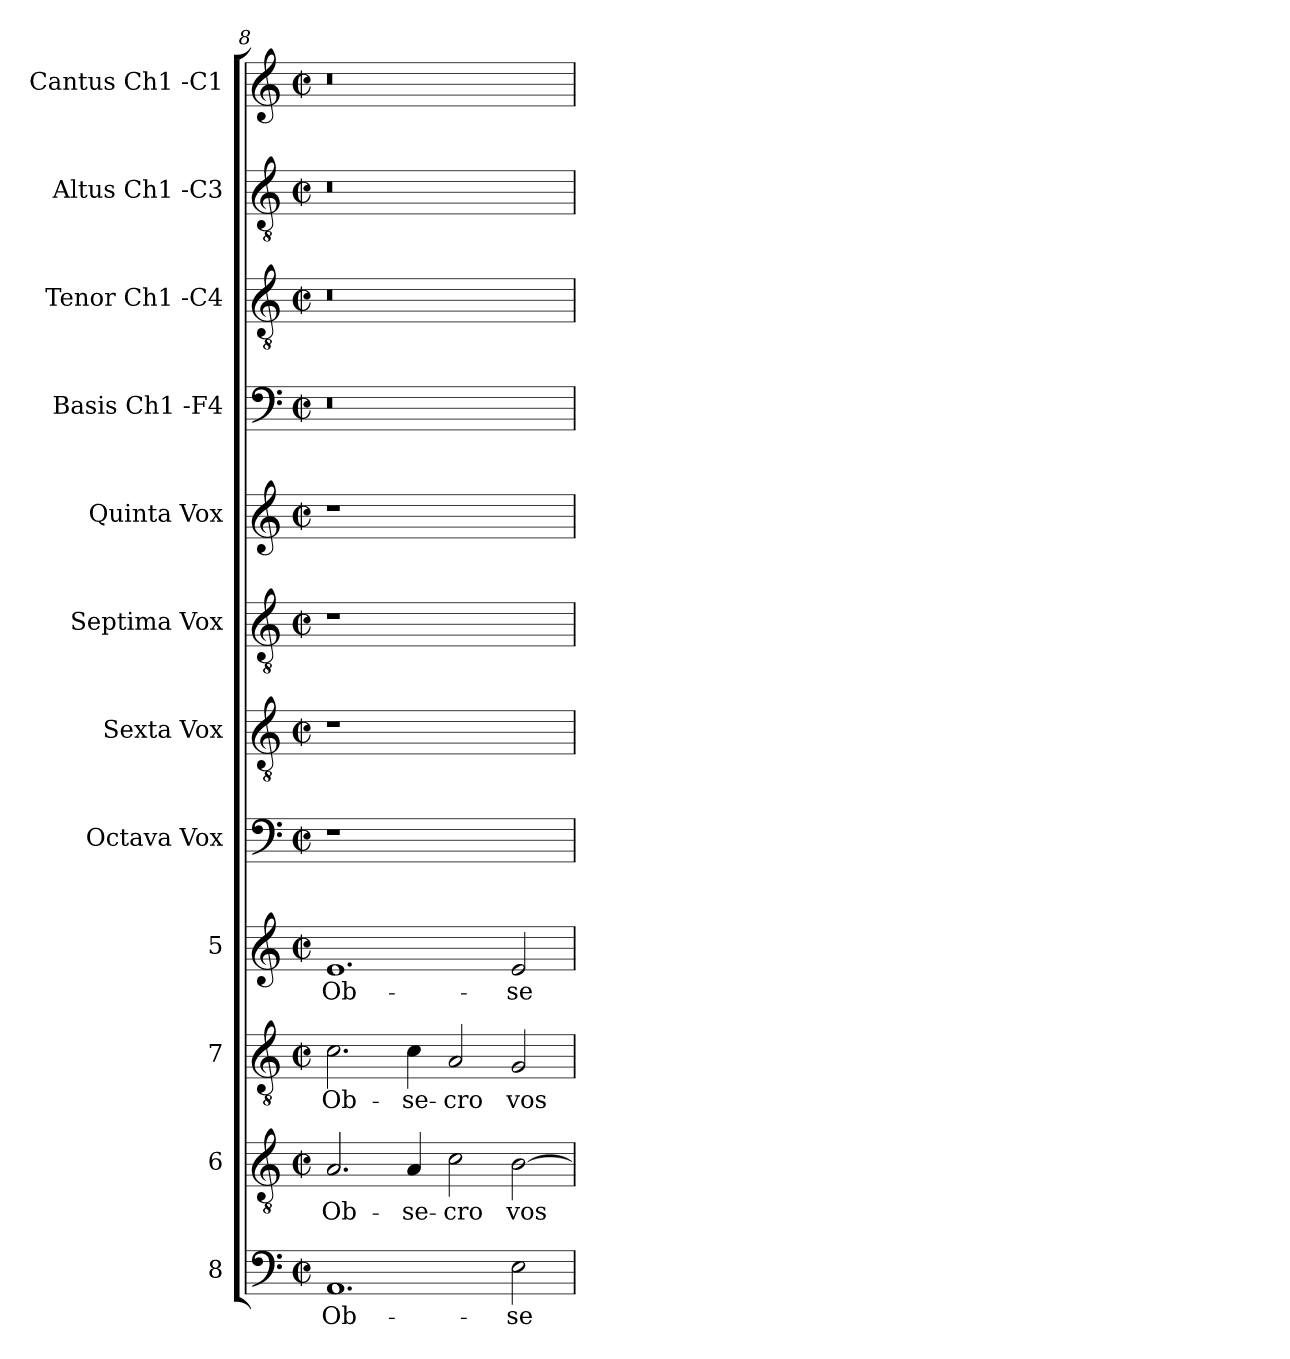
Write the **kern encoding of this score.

**kern	**text	**kern	**text	**kern	**text	**kern	**text	**kern	**kern	**kern	**kern	**kern	**kern	**kern	**kern
*part12	*part12	*part11	*part11	*part10	*part10	*part9	*part9	*part8	*part7	*part6	*part5	*part4	*part3	*part2	*part1
*staff12	*staff12	*staff11	*staff11	*staff10	*staff10	*staff9	*staff9	*staff8	*staff7	*staff6	*staff5	*staff4	*staff3	*staff2	*staff1
*I"8	*	*I"6	*	*I"7	*	*I"5	*	*I"Octava  Vox	*I"Sexta  Vox	*I"Septima  Vox	*I"Quinta  Vox	*I"Basis  Ch1 -F4	*I"Tenor  Ch1 -C4	*I"Altus  Ch1 -C3	*I"Cantus  Ch1 -C1
*	*	*	*	*	*	*	*	*	*	*	*	*I'B	*I'T	*I'A	*I'C
*clefF4	*	*clefGv2	*	*clefGv2	*	*clefG2	*	*clefF4	*clefGv2	*clefGv2	*clefG2	*clefF4	*clefGv2	*clefGv2	*clefG2
*k[]	*	*k[]	*	*k[]	*	*k[]	*	*k[]	*k[]	*k[]	*k[]	*k[]	*k[]	*k[]	*k[]
*C:	*	*C:	*	*C:	*	*C:	*	*C:	*C:	*C:	*C:	*C:	*C:	*C:	*C:
*M2/2	*	*M2/2	*	*M2/2	*	*M2/2	*	*M2/2	*M2/2	*M2/2	*M2/2	*M2/2	*M2/2	*M2/2	*M2/2
*met(c|)	*	*met(c|)	*	*met(c|)	*	*met(c|)	*	*met(c|)	*met(c|)	*met(c|)	*met(c|)	*met(c|)	*met(c|)	*met(c|)	*met(c|)
=8	=8	=8	=8	=8	=8	=8	=8	=8	=8	=8	=8	=8	=8	=8	=8
!	!LO:LY:b:cj	!	!LO:LY:b:cj	!	!LO:LY:b:cj	!	!LO:LY:b:cj	!	!	!	!	!	!	!	!
1.AA	Ob-	2.A/	Ob-	2.c\	Ob-	1.e	Ob-	1r	1r	1r	1r	0r	0r	0r	0r
!	!	!	!LO:LY:b:cj	!	!LO:LY:b:cj	!	!	!	!	!	!	!	!	!	!
.	.	4A/	-se-	4c\	-se-	.	.	.	.	.	.	.	.	.	.
!	!	!	!LO:LY:b:cj	!	!LO:LY:b:cj	!	!	!	!	!	!	!	!	!	!
.	.	2c\	-cro	2A/	-cro	.	.	1ryy	1ryy	1ryy	1ryy	.	.	.	.
!	!LO:LY:b:cj	!	!LO:LY:b:cj	!	!LO:LY:b:cj	!	!LO:LY:b:cj	!	!	!	!	!	!	!	!
2E\	-se-	[>2B\	vos	2G/	vos	2e/	-se-	.	.	.	.	.	.	.	.
=	=	=	=	=	=	=	=	=	=	=	=	=	=	=	=
*-	*-	*-	*-	*-	*-	*-	*-	*-	*-	*-	*-	*-	*-	*-	*-
